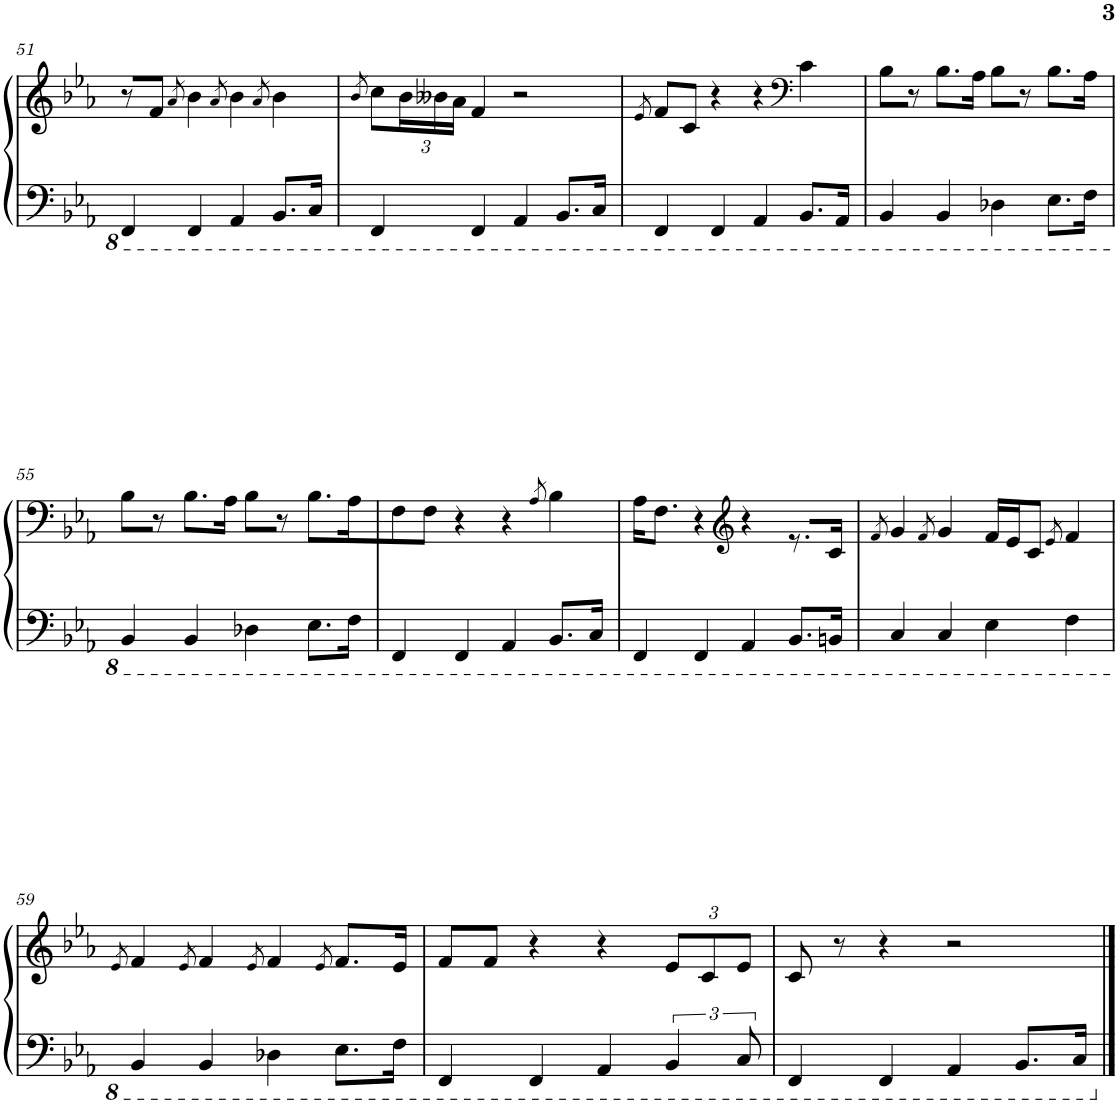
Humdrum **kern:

**kern	**kern
*part1	*part1
*staff2	*staff1
*I"Piano	*
*I'Pno.	*
!!LO:PB:g=z
*clefF4	*clefG2
*k[b-e-a-]	*k[b-e-a-]
*M4/4	*M4/4
=51	=51
4FFF/	8r
.	8f/J
.	8qa-/
4FFF/	4b-\
.	8qa-/
4AAA-/	4b-\
.	8qa-/
8.BBB-/L	4b-\
16CC/Jk	.
=52	=52
.	8qb-/
4FFF/	8cc\L
*	*Xbrackettup
.	24b-\L
.	24b--X\
.	24a-\JJ
4FFF/	4f/
4AAA-/	2r
8.BBB-/L	.
16CC/Jk	.
=53	=53
.	8qe-/
4FFF/	8f/L
.	8c/J
4FFF/	4r
4AAA-/	4r
*	*clefF4
8.BBB-/L	4c\
16AAA-/Jk	.
=54	=54
4BBB-/	8B-\L
.	8r
4BBB-/	8.B-\L
.	16A-\Jk
4DD-X\	8B-\L
.	8r
8.EE-\L	8.B-\L
16FF\Jk	16A-\Jk
!!LO:LB:g=z
=55	=55
4BBB-/	8B-\L
.	8r
4BBB-/	8.B-\L
.	16A-\Jk
4DD-X\	8B-\L
.	8r
8.EE-\L	8.B-\L
16FF\Jk	16A-\K
=56	=56
4FFF/	8F\
.	8F\J
4FFF/	4r
4AAA-/	4r
.	8qA-/
8.BBB-/L	4B-\
16CC/Jk	.
=57	=57
4FFF/	16A-\KL
.	8.F\J
4FFF/	4r
*	*clefG2
4AAA-/	4r
8.BBB-/L	8.r
16BBBn/Jk	16c/Jk
=58	=58
.	8qf/
4CC/	4g/
.	8qf/
4CC/	4g/
4EE-\	16f/LL
.	16e-/J
.	8c/J
.	8qe-/
4FF\	4f/
!!LO:LB:g=z
=59	=59
.	8qe-/
4BBB-/	4f/
.	8qe-/
4BBB-/	4f/
.	8qe-/
4DD-X\	4f/
.	8qe-/
8.EE-\L	8.f/L
16FF\Jk	16e-/Jk
=60	=60
4FFF/	8f/L
.	8f/J
4FFF/	4r
4AAA-/	4r
6BBB-/	12e-/L
.	12c/
12CC/	12e-/J
=61	=61
4FFF/	8c/
.	8r
4FFF/	4r
4AAA-/	2r
8.BBB-/L	.
16CC/Jk	.
==	==
*-	*-
